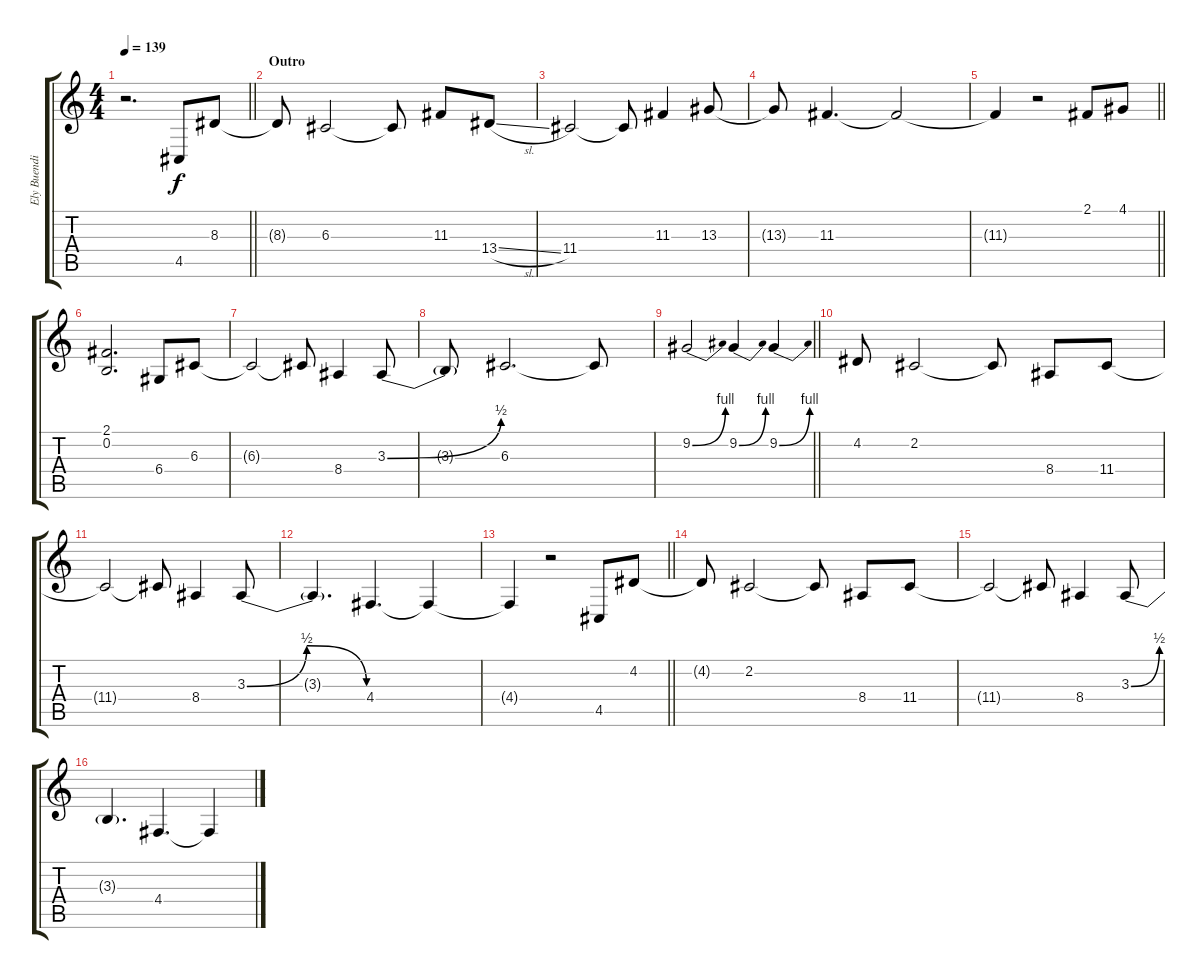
\track ("Ely Buendia(Vocal)" "Ely Buendi") {instrument sopranosax}
\staff {score tabs}
\tuning (E4 B3 G3 D3 A2 E2) {hide}
\ts (4 4)
\tempo 139
\clef g2
\barLineRight lightlight
\ks c
r.2{d dy f} 4.5.8 8.3.8 |
\section ("" "Outro")
8.3{t}.8 6.3.2 6.3{t}.8 11.3.8 13.4{sl}.8 |
11.4.2 11.4{t}.8 11.3.4 13.3.8 |
13.3{t}.8 11.3.4{d} 11.3{t}.2 |
\barLineRight lightlight
11.3{t}.4 r.2 2.1.8 4.1.8 |
(2.1 0.2).2{d} 6.4.8 6.3.8 |
6.3{t}.2 6.3{t}.8 8.4.4 3.3{be (bend 0 0 60 2)}.8 |
3.3{t}.8 6.3.2{d} 6.3{t}.8 |
\barLineRight lightlight
9.2{be (bend 0 0 60 4)}.2 9.2{be (bend 0 0 60 4)}.4 9.2{be (bend 0 0 60 4)}.4 |
4.2.8 2.2.2 2.2{t}.8 8.4.8 11.4.8 |
11.4{t}.2 11.4{t}.8 8.4.4 3.3{be (bendrelease 0 0 15 2 45 2 60 0)}.8 |
3.3{t}.4{d} 4.4.4{d} 4.4{t}.4 |
\barLineRight lightlight
4.4{t}.4 r.2 4.5.8 4.2.8 |
4.2{t}.8 2.2.2 2.2{t}.8 8.4.8 11.4.8 |
11.4{t}.2 11.4{t}.8 8.4.4 3.3{be (bend 0 0 60 2)}.8 |
3.3{t}.4{d} 4.4.4{d} 4.4{t}.4
